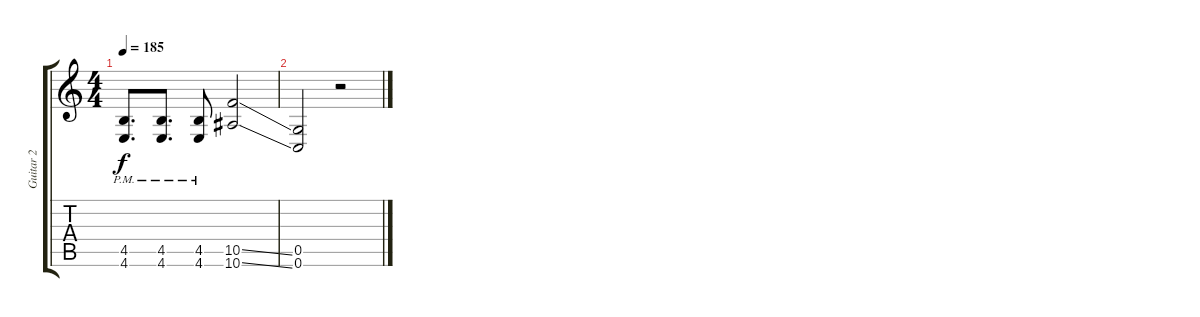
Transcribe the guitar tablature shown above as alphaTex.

\track ("Guitar 2" "Guitar 2") {instrument distortionguitar}
\staff {score tabs}
\tuning (D4 A3 F3 C3 G2 C2) {hide}
\ts (4 4)
\tempo 185
\clef g2
\ks c
(4.5{pm} 4.6{pm}).8{d dy f} (4.5{pm} 4.6{pm}).8{d} (4.5{pm} 4.6{pm}).8 (10.5{ss} 10.6{ss}).2 |
(0.5 0.6).2 r.2
